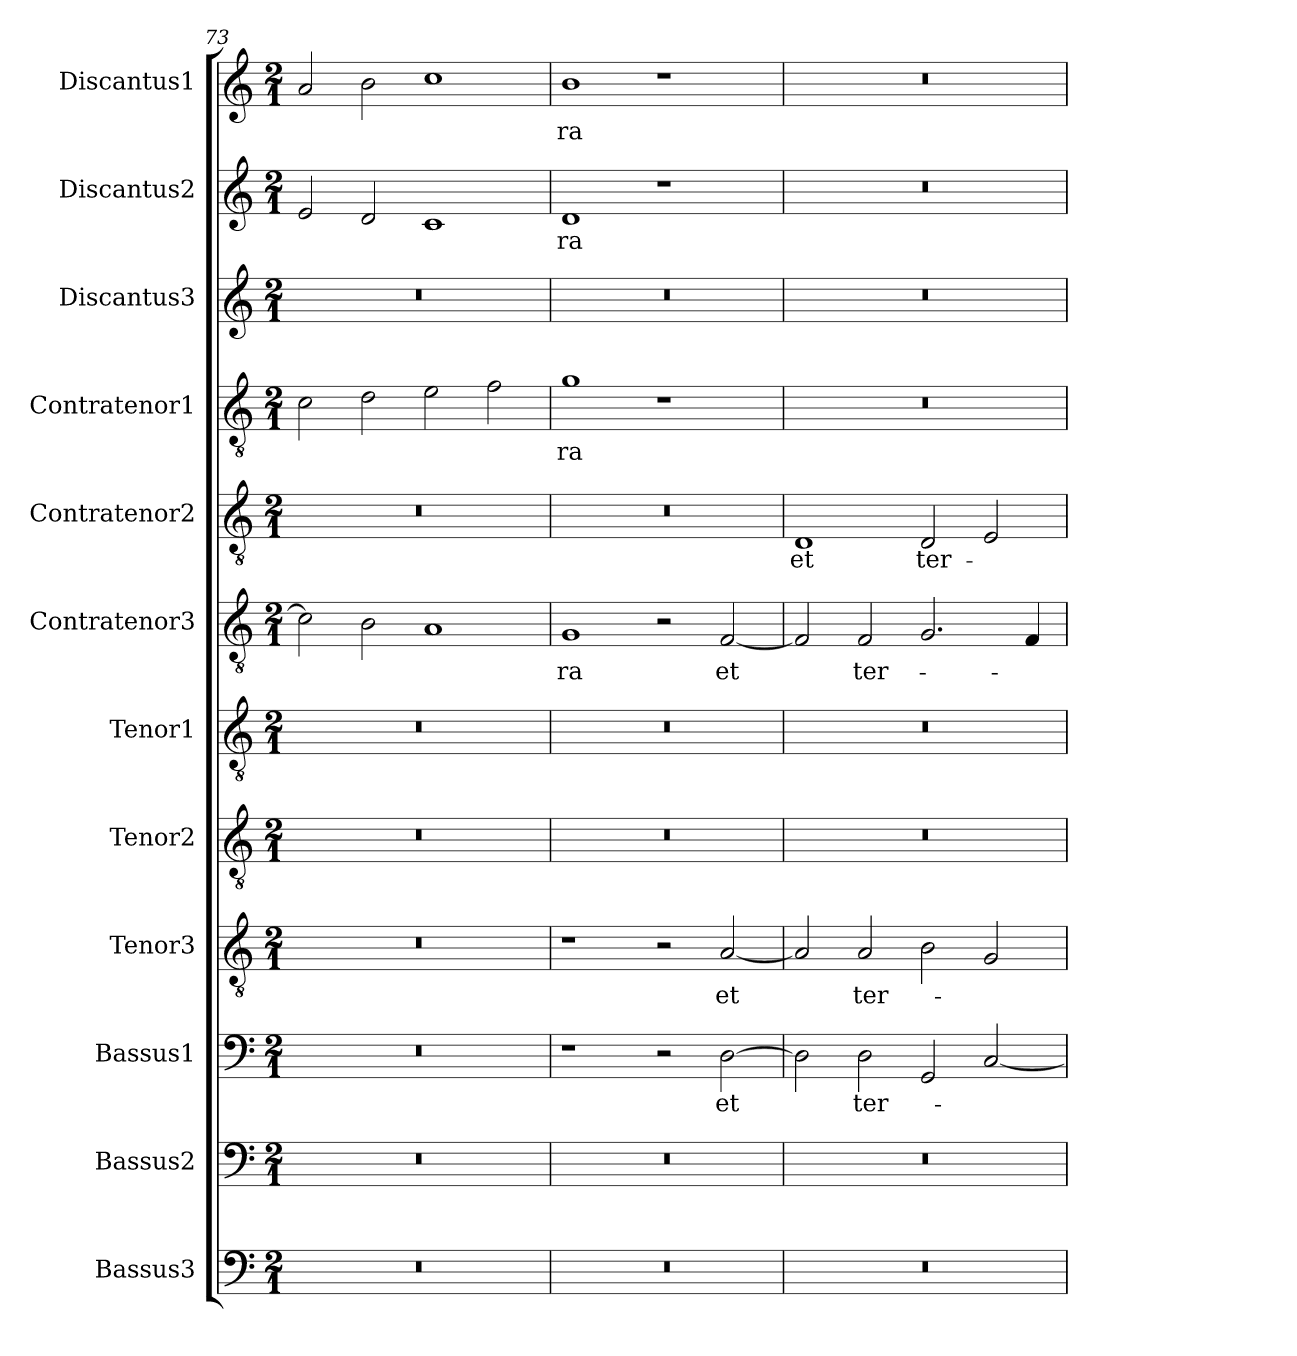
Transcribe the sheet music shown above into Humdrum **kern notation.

**kern	**kern	**kern	**text	**kern	**text	**kern	**kern	**kern	**text	**kern	**text	**kern	**text	**kern	**kern	**text	**kern	**text
*part12	*part11	*part10	*part10	*part9	*part9	*part8	*part7	*part6	*part6	*part5	*part5	*part4	*part4	*part3	*part2	*part2	*part1	*part1
*staff12	*staff11	*staff10	*staff10	*staff9	*staff9	*staff8	*staff7	*staff6	*staff6	*staff5	*staff5	*staff4	*staff4	*staff3	*staff2	*staff2	*staff1	*staff1
*I"Bassus3	*I"Bassus2	*I"Bassus1	*	*I"Tenor3	*	*I"Tenor2	*I"Tenor1	*I"Contratenor3	*	*I"Contratenor2	*	*I"Contratenor1	*	*I"Discantus3	*I"Discantus2	*	*I"Discantus1	*
*I'B3	*I'B2	*I'B1	*	*I'T3	*	*I'T2	*I'T1	*I'Ct3	*	*I'Ct2	*	*I'Ct1	*	*I'D3	*I'D2	*	*I'D1	*
*clefF4	*clefF4	*clefF4	*	*clefGv2	*	*clefGv2	*clefGv2	*clefGv2	*	*clefGv2	*	*clefGv2	*	*clefG2	*clefG2	*	*clefG2	*
*k[]	*k[]	*k[]	*	*k[]	*	*k[]	*k[]	*k[]	*	*k[]	*	*k[]	*	*k[]	*k[]	*	*k[]	*
*M2/1	*M2/1	*M2/1	*	*M2/1	*	*M2/1	*M2/1	*M2/1	*	*M2/1	*	*M2/1	*	*M2/1	*M2/1	*	*M2/1	*
=73	=73	=73	=73	=73	=73	=73	=73	=73	=73	=73	=73	=73	=73	=73	=73	=73	=73	=73
0r	0r	0r	.	0r	.	0r	0r	2c]	.	0r	.	2c	.	0r	2e	.	2a	.
.	.	.	.	.	.	.	.	2B	.	.	.	2d	.	.	2d	.	2b	.
.	.	.	.	.	.	.	.	1A	.	.	.	2e	.	.	1c	.	1cc	.
.	.	.	.	.	.	.	.	.	.	.	.	2f	.	.	.	.	.	.
=74	=74	=74	=74	=74	=74	=74	=74	=74	=74	=74	=74	=74	=74	=74	=74	=74	=74	=74
0r	0r	1r	.	1r	.	0r	0r	1G	-ra	0r	.	1g	-ra	0r	1d	-ra	1b	-ra
.	.	2r	.	2r	.	.	.	2r	.	.	.	1r	.	.	1r	.	1r	.
.	.	[2D	et	[2A	et	.	.	[2F	et	.	.	.	.	.	.	.	.	.
=75	=75	=75	=75	=75	=75	=75	=75	=75	=75	=75	=75	=75	=75	=75	=75	=75	=75	=75
0r	0r	2D]	.	2A]	.	0r	0r	2F]	.	1D	et	0r	.	0r	0r	.	0r	.
.	.	2D	ter-	2A	ter-	.	.	2F	ter-	.	.	.	.	.	.	.	.	.
.	.	2GG	.	2B	.	.	.	2.G	.	2D	ter-	.	.	.	.	.	.	.
.	.	[2C	.	2G	.	.	.	.	.	2E	.	.	.	.	.	.	.	.
.	.	.	.	.	.	.	.	4F	.	.	.	.	.	.	.	.	.	.
=	=	=	=	=	=	=	=	=	=	=	=	=	=	=	=	=	=	=
*-	*-	*-	*-	*-	*-	*-	*-	*-	*-	*-	*-	*-	*-	*-	*-	*-	*-	*-
